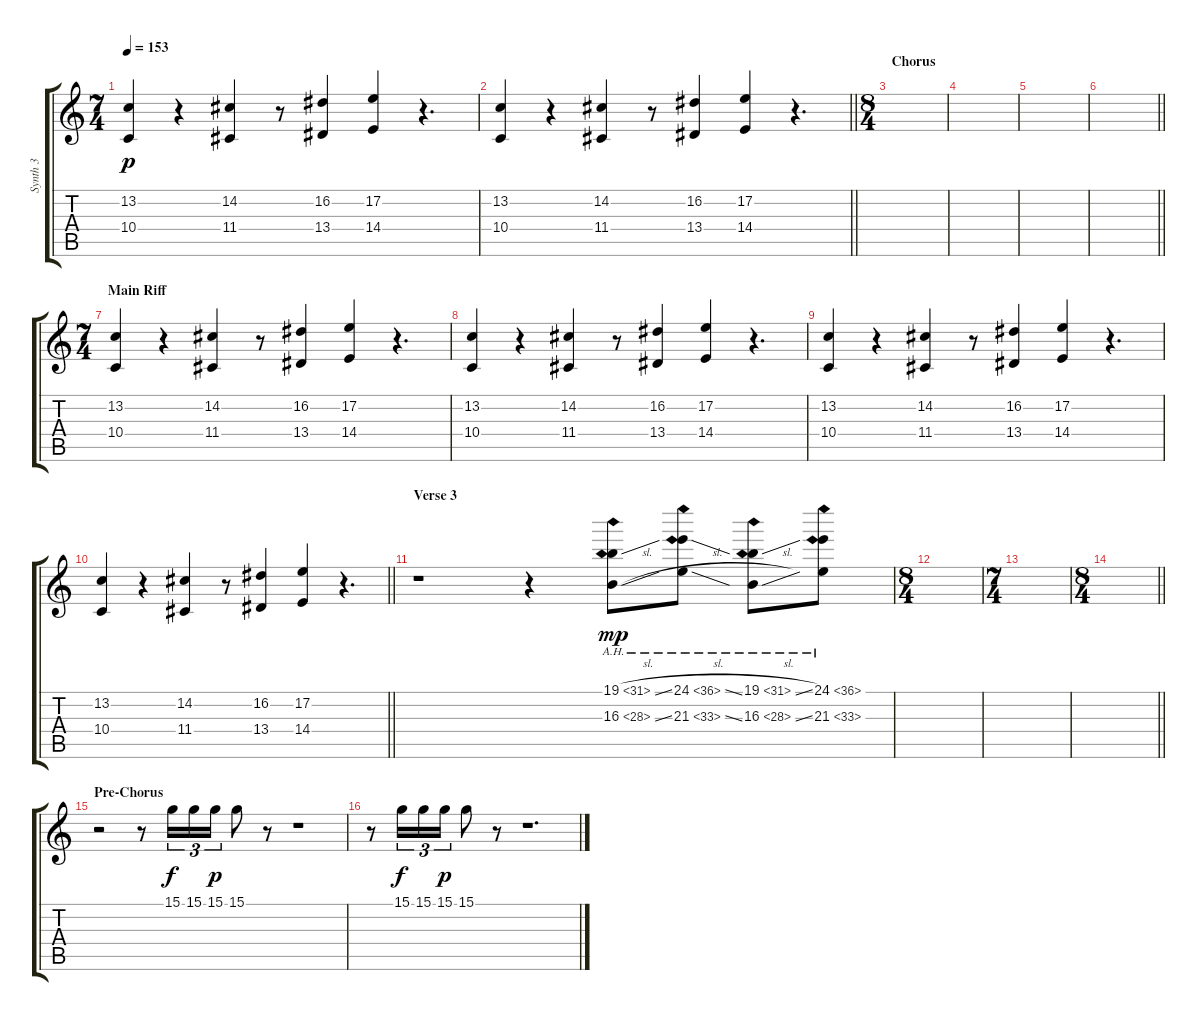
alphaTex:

\track ("Synth 3" "Synth 3") {instrument marimba}
\staff {score tabs}
\tuning (E4 B3 G3 D3 A2 E2) {hide}
\ts (7 4)
\tempo 153
\clef g2
\ks c
(13.2 10.4).4{dy p} r.4 (14.2 11.4).4 r.8 (16.2 13.4).4 (17.2 14.4).4 r.4{d} |
\barLineRight lightlight
(13.2 10.4).4 r.4 (14.2 11.4).4 r.8 (16.2 13.4).4 (17.2 14.4).4 r.4{d} |
\ts (8 4)
\section ("" "Chorus")
|
|
|
\barLineRight lightlight
|
\ts (7 4)
\section ("" "Main Riff")
(13.2 10.4).4 r.4 (14.2 11.4).4 r.8 (16.2 13.4).4 (17.2 14.4).4 r.4{d} |
(13.2 10.4).4 r.4 (14.2 11.4).4 r.8 (16.2 13.4).4 (17.2 14.4).4 r.4{d} |
(13.2 10.4).4 r.4 (14.2 11.4).4 r.8 (16.2 13.4).4 (17.2 14.4).4 r.4{d} |
\barLineRight lightlight
(13.2 10.4).4 r.4 (14.2 11.4).4 r.8 (16.2 13.4).4 (17.2 14.4).4 r.4{d} |
\section ("" "Verse 3")
r.1{instrument lead3calliope} r.4 (19.1{ah 12 sl} 16.3{ah 12 sl}).8{dy mp} (24.1{ah 12 sl} 21.3{ah 12 sl}).8 (19.1{ah 12 sl} 16.3{ah 12 sl}).8 (24.1{ah 12} 21.3{ah 12}).8 |
\ts (8 4)
|
\ts (7 4)
|
\ts (8 4)
\barLineRight lightlight
|
\section ("" "Pre-Chorus")
r.2{instrument woodblock} r.8 15.1.16{tu (3 2) dy f} 15.1.16{tu (3 2)} 15.1.16{tu (3 2) dy p} 15.1.8 r.8 r.1 |
r.8 15.1.16{tu (3 2) dy f} 15.1.16{tu (3 2)} 15.1.16{tu (3 2) dy p} 15.1.8 r.8 r.1{d}
